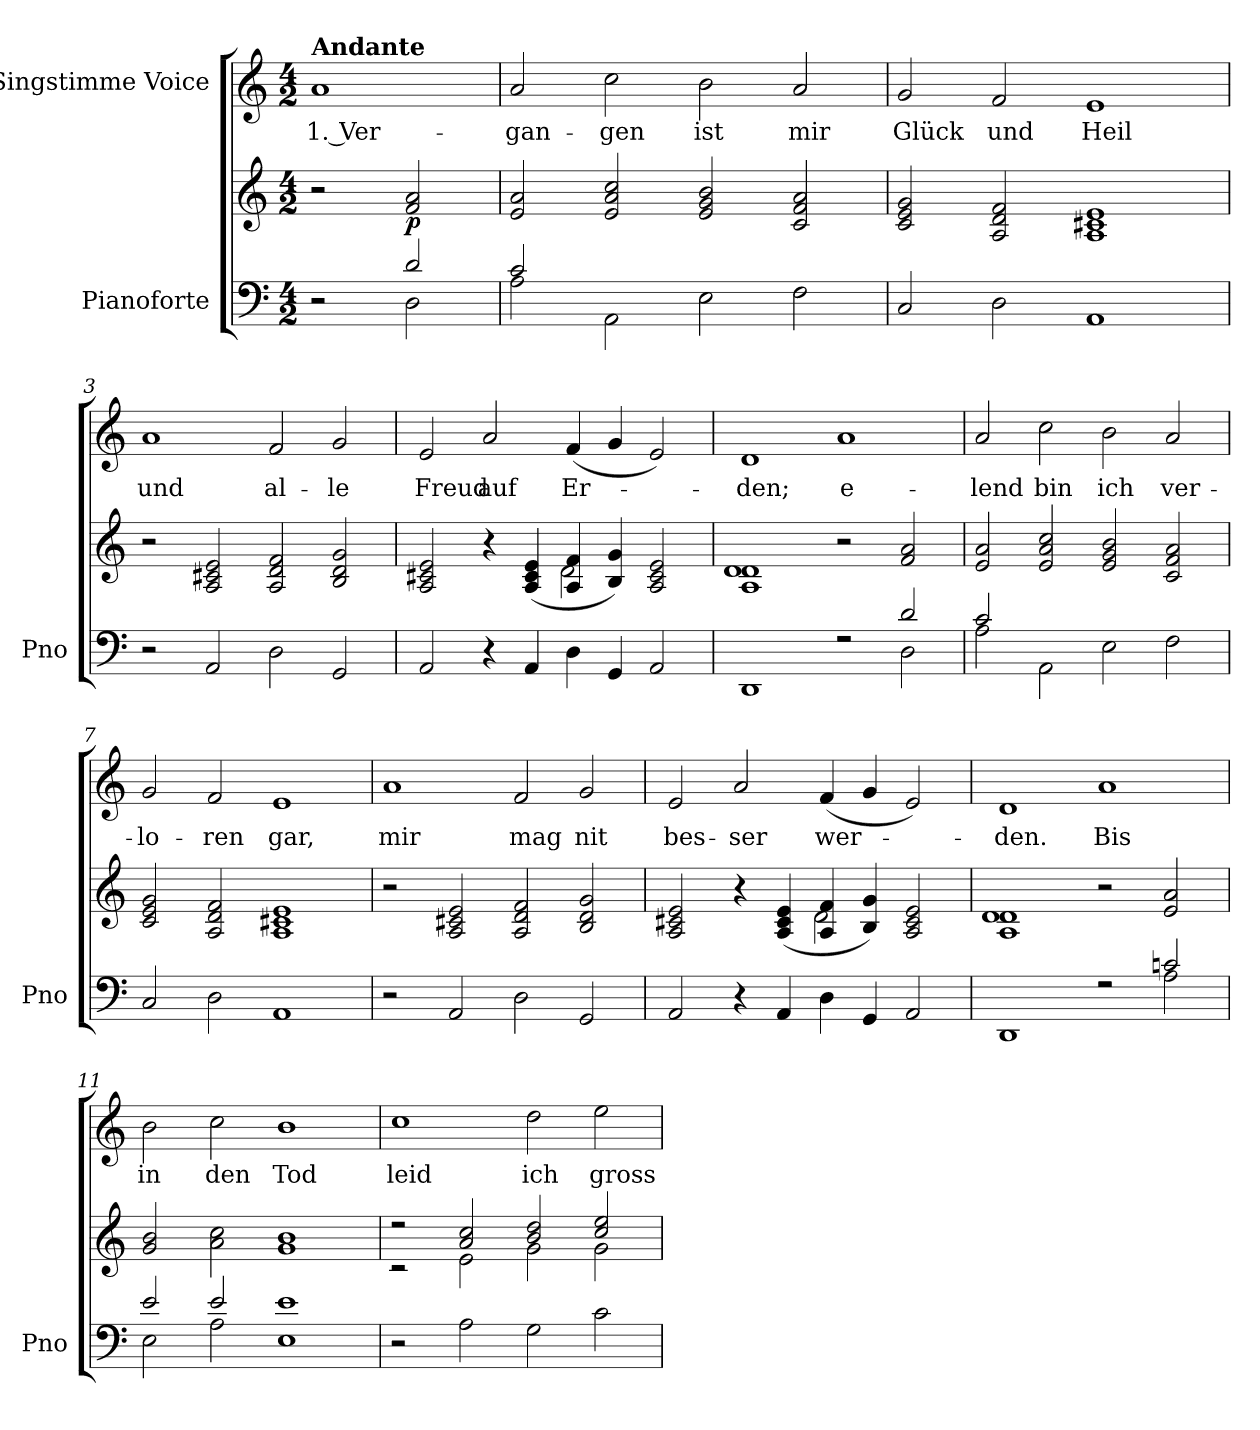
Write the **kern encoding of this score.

**kern	**kern	**dynam	**kern	**text
*part2	*part2	*part2	*part1	*part1
*staff3	*staff2	*staff2/3	*staff1	*staff1
*I"Pianoforte	*	*	*I"Singstimme Voice	*
*I'Pno	*	*	*	*
*clefF4	*clefG2	*	*clefG2	*
*k[]	*k[]	*	*k[]	*
*M4/2	*M4/2	*	*M4/2	*
=	=	=	=	=
*^	*	*	*	*
!	!	!	!	!LO:TX:a:B:t=Andante	!
!	!	!	!	!	!LO:LY:b
2r	2ryy	2r	.	1a	1. Ver-
!	!	!	!LO:DY:b	!	!
2d/	2D\	2f/ 2a/	p	.	.
=1	=1	=1	=1	=1	=1
!	!	!	!	!	!LO:LY:b
2c/	2A\	2e/ 2a/	.	2a/	-gan-
!	!	!	!	!	!LO:LY:b
2ryy	2AA\	2e/ 2a/ 2cc/	.	2cc\	-gen
!	!	!	!	!	!LO:LY:b
1rBByy	2E\	2e/ 2g/ 2b/	.	2b\	ist
!	!	!	!	!	!LO:LY:b
.	2F\	2c/ 2f/ 2a/	.	2a/	mir
=2	=2	=2	=2	=2	=2
!	!	!	!	!	!LO:LY:b
*v	*v	*	*	*	*
2C/	2c/ 2e/ 2g/	.	2g/	Glück
!	!	!	!	!LO:LY:b
2D\	2A/ 2d/ 2f/	.	2f/	und
!	!	!	!	!LO:LY:b
1AA	1A 1c#X 1e	.	1e	Heil
=3	=3	=3	=3	=3
!	!	!	!	!LO:LY:b
2r	2r	.	1a	und
2AA/	2A/ 2c#X/ 2e/	.	.	.
!	!	!	!	!LO:LY:b
2D\	2A/ 2d/ 2f/	.	2f/	al-
!	!	!	!	!LO:LY:b
2GG/	2B/ 2d/ 2g/	.	2g/	-le
=4	=4	=4	=4	=4
*	*^	*	*	*
!	!	!	!	!	!LO:LY:b
2AA/	2A/ 2c#X/ 2e/	1ryy	.	2e/	Freud
!	!	!	!	!	!LO:LY:b
4r	4r	.	.	2a/	auf
4AA/	(>4A/ 4c#/ 4e/	.	.	.	.
!	!	!	!	!	!LO:LY:b
4D\	4A/ 4f/	2d\	.	(<4f/	Er-
4GG/	4B/ 4g/)	.	.	4g/	.
2AA/	2A/ 2c#/ 2e/	2ryy	.	2e/)	.
!!LO:LB:g=z
=5	=5	=5	=5	=5	=5
*^	*	*	*	*	*
!	!	!	!	!	!	!LO:LY:b
1DD	1ryy	1A 1d	1d	.	1d	-den;
!	!	!	!	!	!	!LO:LY:b
2r	2rF	2r	1ryy	.	1a	e-
2d/	2D\	2f/ 2a/	.	.	.	.
*	*	*v	*v	*	*	*
=6	=6	=6	=6	=6	=6
!	!	!	!	!	!LO:LY:b
2c/	2A\	2e/ 2a/	.	2a/	-lend
!	!	!	!	!	!LO:LY:b
2ryy	2AA\	2e/ 2a/ 2cc/	.	2cc\	bin
!	!	!	!	!	!LO:LY:b
1rBByy	2E\	2e/ 2g/ 2b/	.	2b\	ich
!	!	!	!	!	!LO:LY:b
.	2F\	2c/ 2f/ 2a/	.	2a/	ver-
=7	=7	=7	=7	=7	=7
!	!	!	!	!	!LO:LY:b
*v	*v	*	*	*	*
2C/	2c/ 2e/ 2g/	.	2g/	-lo-
!	!	!	!	!LO:LY:b
2D\	2A/ 2d/ 2f/	.	2f/	-ren
!	!	!	!	!LO:LY:b
1AA	1A 1c#X 1e	.	1e	gar,
=8	=8	=8	=8	=8
!	!	!	!	!LO:LY:b
2r	2r	.	1a	mir
2AA/	2A/ 2c#X/ 2e/	.	.	.
!	!	!	!	!LO:LY:b
2D\	2A/ 2d/ 2f/	.	2f/	mag
!	!	!	!	!LO:LY:b
2GG/	2B/ 2d/ 2g/	.	2g/	nit
=9	=9	=9	=9	=9
*	*^	*	*	*
!	!	!	!	!	!LO:LY:b
2AA/	2A/ 2c#X/ 2e/	1ryy	.	2e/	bes-
!	!	!	!	!	!LO:LY:b
4r	4r	.	.	2a/	-ser
4AA/	(>4A/ 4c#/ 4e/	.	.	.	.
!	!	!	!	!	!LO:LY:b
4D\	4A/ 4f/	2d\	.	(<4f/	wer-
4GG/	4B/ 4g/)	.	.	4g/	.
2AA/	2A/ 2c#/ 2e/	2ryy	.	2e/)	.
=10	=10	=10	=10	=10	=10
*^	*	*	*	*	*
!	!	!	!	!	!	!LO:LY:b
1DD	1ryy	1A 1d	1d	.	1d	-den.
!	!	!	!	!	!	!LO:LY:b
2r	2rF	2r	1ryy	.	1a	Bis
2cn/	2A\	2e/ 2a/	.	.	.	.
*	*	*v	*v	*	*	*
!!LO:LB:g=z
=11	=11	=11	=11	=11	=11
!	!	!	!	!	!LO:LY:b
2e/	2E\	2g/ 2b/	.	2b\	in
!	!	!	!	!	!LO:LY:b
2e/	2A\	2a\ 2cc\	.	2cc\	den
!	!	!	!	!	!LO:LY:b
1e	1E	1g 1b	.	1b	Tod
=12	=12	=12	=12	=12	=12
*	*	*^	*	*	*
!	!	!	!	!	!	!LO:LY:b
*v	*v	*	*	*	*	*
2r	2r	2r	.	1cc	leid
2A\	2a/ 2cc/	2e\	.	.	.
!	!	!	!	!	!LO:LY:b
2G\	2b/ 2dd/	2g\	.	2dd\	ich
!	!	!	!	!	!LO:LY:b
2c\	2cc/ 2ee/	2g\	.	2ee\	gross
*	*v	*v	*	*	*
=	=	=	=	=
*-	*-	*-	*-	*-
